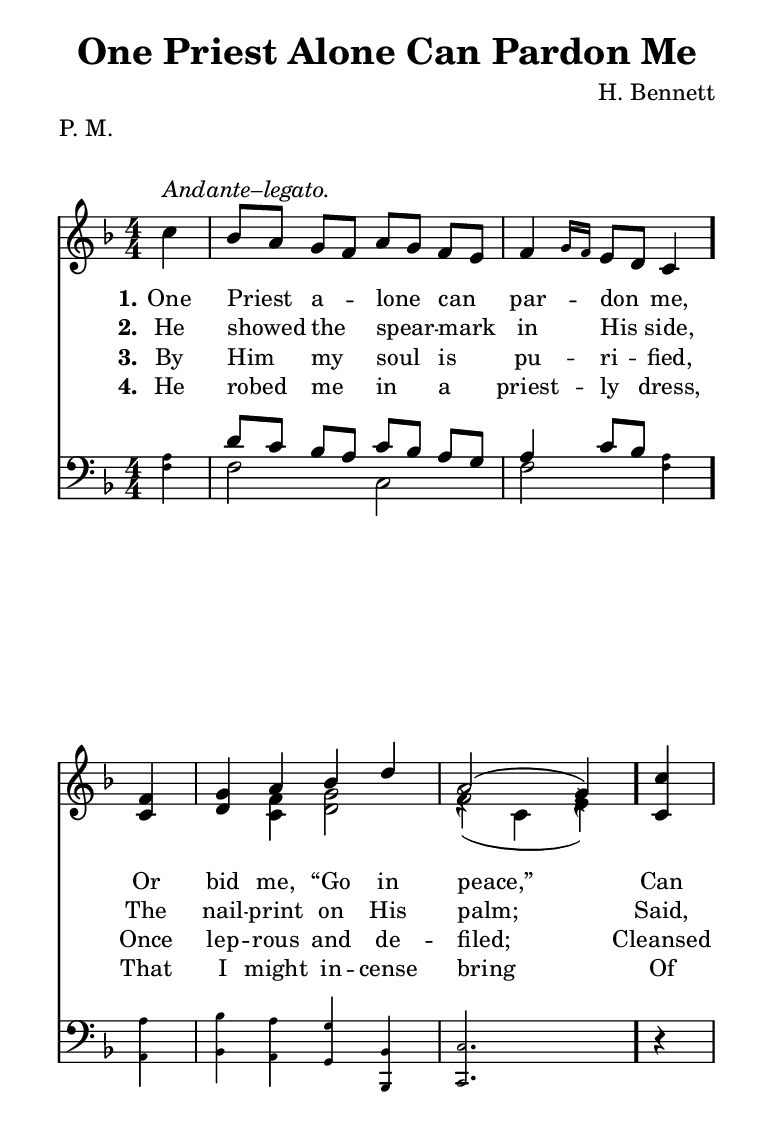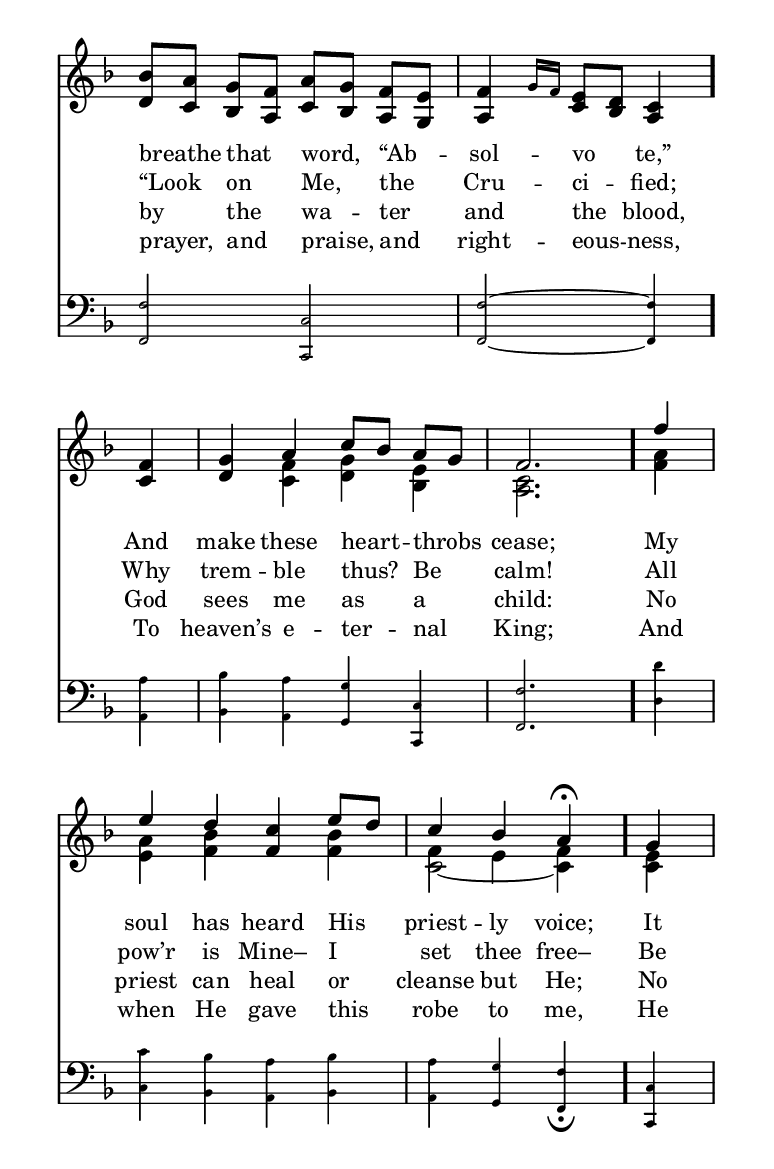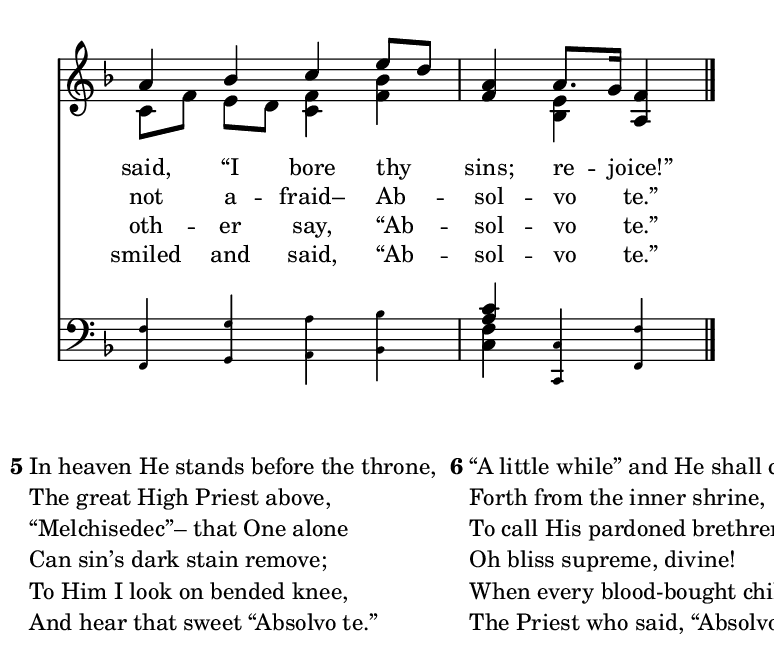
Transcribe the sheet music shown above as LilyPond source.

\include "common/global.ily"
\paper {
  \include "common/paper.ily"
}

\header{
  %gospel
  hymnnumber = "244"
  title = "One Priest Alone Can Pardon Me"
  tunename = ""
  meter = "P. M."
  poet = ""
  composer = "H. Bennett"
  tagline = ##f
}

ta = { \tempo 4=80 }
tb = { \tempo 4=40 }

global = {
  \include "common/overrides.ily"
  \override Staff.TimeSignature.style = #'numbered
  \time 4/4
  \override Score.MetronomeMark.transparent = ##t % hide all fermata changes too
  \ta
  \key f \major
  \partial 4
  \autoBeamOff
}

notesSoprano = {
\global
\relative c'' {

  c4^\markup{\italic{Andante–legato.}} | bes8[ a] g[ f] a[ g] f[ e] | f4 \grace { g16[ f] } e8[ d] c4
  f4 | g a bes d | a2( g4)
  \eogbreak
  c4 | bes8[ a] g[ f] a[ g] f[ e] | f4 \grace { g16[ f] } e8[ d] c4
  f4 | g a c8[ bes] a[ g] | f2.
  \eogbreak
  f'4 | e d c e8[ d] | c4 bes \tb a\fermata \ta
  g4 | a bes c e8[ d] | a4 a8.[ g16] f4

  \bar "|."

}
}

notesAlto = {
\global
\override NoteHead.font-size = #-4
\relative e' {

  s4 | s1 | s2.
  c4 | d4 <f c>4 <g d>2 | << { f2( e4) } { r4 c r } >> % TODO original has d2
  c4 | d8[ c] bes[ a] c[ bes] a[ g] | a4 c8[ bes] a4
  c4 | d4 <f c>4 <g d> <e bes> | <c a>2. % TODO original has d2
  <a' f>4 | <a e> <bes f> f <bes f> | << { f4 e f } { c2 ~ c4 } >>
  <e c>4 | c8[ f] e[ d] <f c>4 <bes f>4 | f <e bes>4 a,

}
}

notesTenor = {
\global
\override NoteHead.font-size = #-4
\relative a {

  a4 | d8[ c] bes[ a] c[ bes] a[ g] | a4 c8[ bes] a4
  a4 | bes4 a g bes, | c2.
  r4 | f2 c | f2 ~ f4
  a4 | bes a g c, | f2.
  d'4 | c bes a bes | a g f
  c4 | f g a bes | <c a> c, f

}
}

notesBass = {
\global
\override NoteHead.font-size = #-4
\relative f {

  f4 | f2 c | f f4
  a,4 | bes a g bes, | c2.
  r4 | f2 c | f2 ~ f4
  a4 | bes a g c, | f2.
  d'4 | c bes a bes | a g f_\fermata
  c4 | f g a bes | <f' c> c, f

}
}

wordsA = \lyricmode {
\set stanza = "1."

One Priest a -- lone can par -- don me, \bar "."
Or bid me, “Go in peace,” \bar "."
Can breathe that word, “Ab -- sol -- vo te,” \bar "."
And make these heart -- throbs cease; \bar "."
My soul has heard His priest -- ly voice; \bar "."
It said, “I bore thy sins; re -- joice!” \bar "."

}

wordsB = \lyricmode {
\set stanza = "2."

He showed the spear -- mark in His side,
The nail -- print on His palm;
Said, “Look on Me, the Cru -- ci -- fied;
Why trem -- ble thus? Be calm!
All pow’r is Mine– I set thee free–
Be not a -- fraid– Ab -- sol -- vo te.”

}

wordsC = \lyricmode {
\set stanza = "3."

By Him my soul is pu -- ri -- fied,
Once lep -- rous and de -- filed;
Cleansed by the wa -- ter and the blood,
God sees me as a child:
No priest can heal or cleanse but He;
No oth -- er say, “Ab -- sol -- vo te.”

}

wordsD = \lyricmode {
\set stanza = "4."

He robed me in a priest -- ly dress,
That I might in -- cense bring
Of prayer, and praise, and right -- eous -- ness,
To heaven’s e -- ter -- nal King;
And when He gave this robe to me,
He smiled and said, “Ab -- sol -- vo te.”

}

wordsE = \markuplist {

\line { In heaven He stands before the throne, }
\line { The great High Priest above, }
\line { “Melchisedec”– that One alone }
\line { Can sin’s dark stain remove; }
\line { To Him I look on bended knee, }
\line { And hear that sweet “Absolvo te.” }

}

wordsF = \markuplist {

\line { “A little while” and He shall come }
\line { Forth from the inner shrine, }
\line { To call His pardoned brethren home; }
\line { Oh bliss supreme, divine! }
\line { When every blood-bought child shall see }
\line { The Priest who said, “Absolvo te.” }

}

\score {
  \context ChoirStaff <<
    \context Staff = upper <<
      \set Staff.autoBeaming = ##f
      \set ChoirStaff.systemStartDelimiter = #'SystemStartBar
      \set ChoirStaff.printPartCombineTexts = ##f
      \partcombine #'(2 . 9) \notesSoprano \notesAlto
      \context NullVoice = sopranos { \voiceOne << \notesSoprano >> }
      \context NullVoice = altos { \voiceTwo << \notesAlto >> }
      \context Lyrics = one   \lyricsto sopranos \wordsA
      \context Lyrics = two   \lyricsto sopranos \wordsB
      \context Lyrics = three \lyricsto sopranos \wordsC
      \context Lyrics = four  \lyricsto sopranos \wordsD
    >>
    \context Staff = men <<
      \set Staff.autoBeaming = ##f
      \clef bass
      \set ChoirStaff.printPartCombineTexts = ##f
      \partcombine #'(2 . 9) \notesTenor \notesBass
      \context NullVoice = tenors { \voiceOne << \notesTenor >> }
      \context NullVoice = basses { \voiceTwo << \notesBass >> }
    >>
  >>
  \layout {
    \include "common/layout.ily"
  }
  \midi{
    \include "common/midi.ily"
  }
}

\noPageBreak

\markup { \fill-line {
  \hspace #0.1
  \line{ \bold 5 \column { \wordsE } }
  \hspace #0.1
  \line{ \bold 6 \column { \wordsF } }
  \hspace #0.1
} }

\version "2.19.49"  % necessary for upgrading to future LilyPond versions.

% vi:set et ts=2 sw=2 ai nocindent syntax=lilypond:
